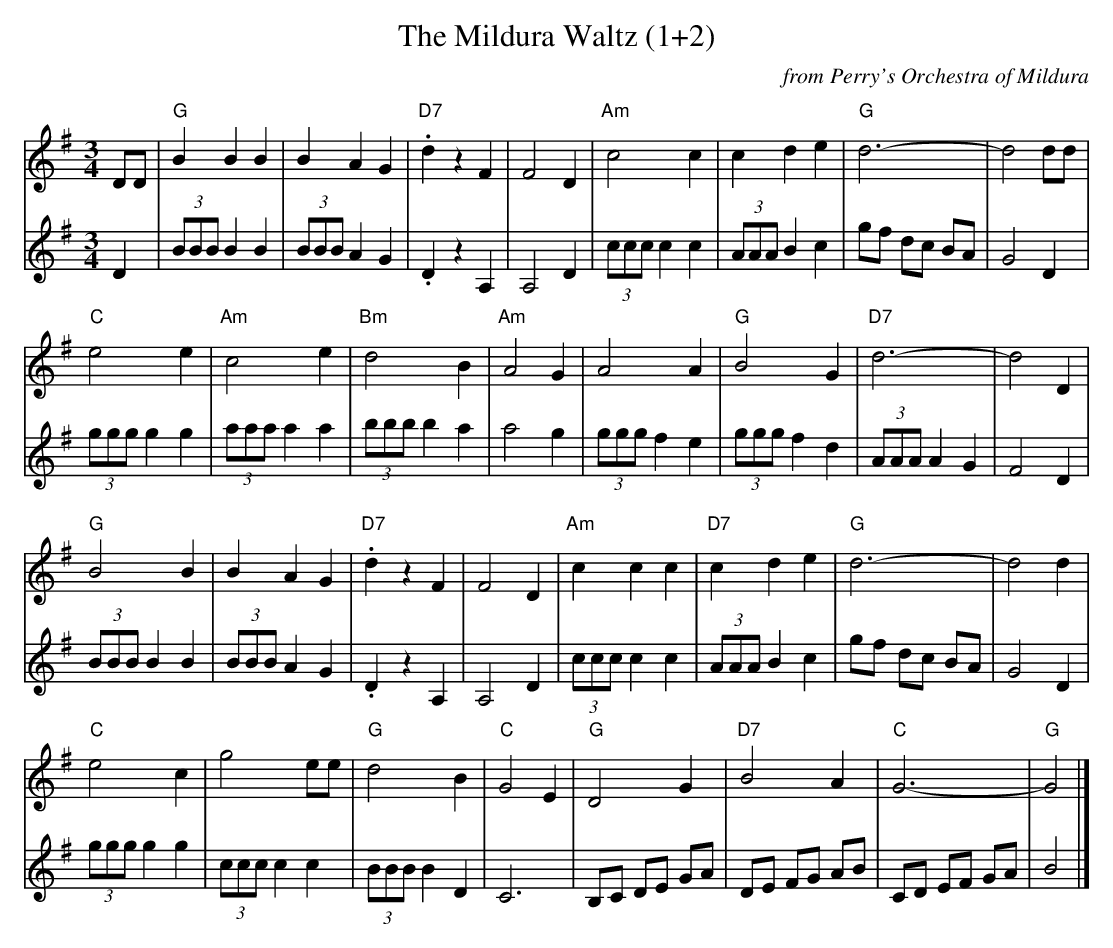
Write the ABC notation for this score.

X:1
T:Mildura Waltz (1+2), The
Q:150
C:from Perry's Orchestra of Mildura
M:3/4
L:1/4
K:G
V:1
D/D/|"G"BBB|BAG|"D7".dzF|F2D|"Am"c2c|cde|"G"d3-|d2d/d/|
"C"e2e|"Am"c2e|"Bm"d2B|"Am"A2G|A2A|"G"B2G|"D7"d3-|d2D|
"G"B2B|BAG|"D7".dzF|F2D|"Am"ccc|"D7"cde|"G"d3-|d2d|
"C"e2c|g2e/e/|"G"d2B|"C"G2E|"G"D2G|"D7"B2A|"C"G3-|"G"G2|]
V:2
D|(3B/B/B/ B B|(3B/B/B/ AG|.DzA,|A,2D|(3c/c/c/ c c |(3A/A/A/ B c|g/f/ d/c/ B/A/|G2D|
(3g/g/g/ gg|(3a/a/a/ aa|(3b/b/b/ ba|a2g|(3g/g/g/ fe|(3g/g/g/ fd|(3A/A/A/ AG|F2D|
(3B/B/B/ B B|(3B/B/B/ AG|.DzA,|A,2D|(3c/c/c/ c c |(3A/A/A/ B c|g/f/ d/c/ B/A/|G2D|
(3g/g/g/ gg|(3c/c/c/ cc|(3B/B/B/ BD|C3|B,/C/ D/E/ G/A/|D/E/ F/G/ A/B/|C/D/ E/F/ G/A/|B2|]
